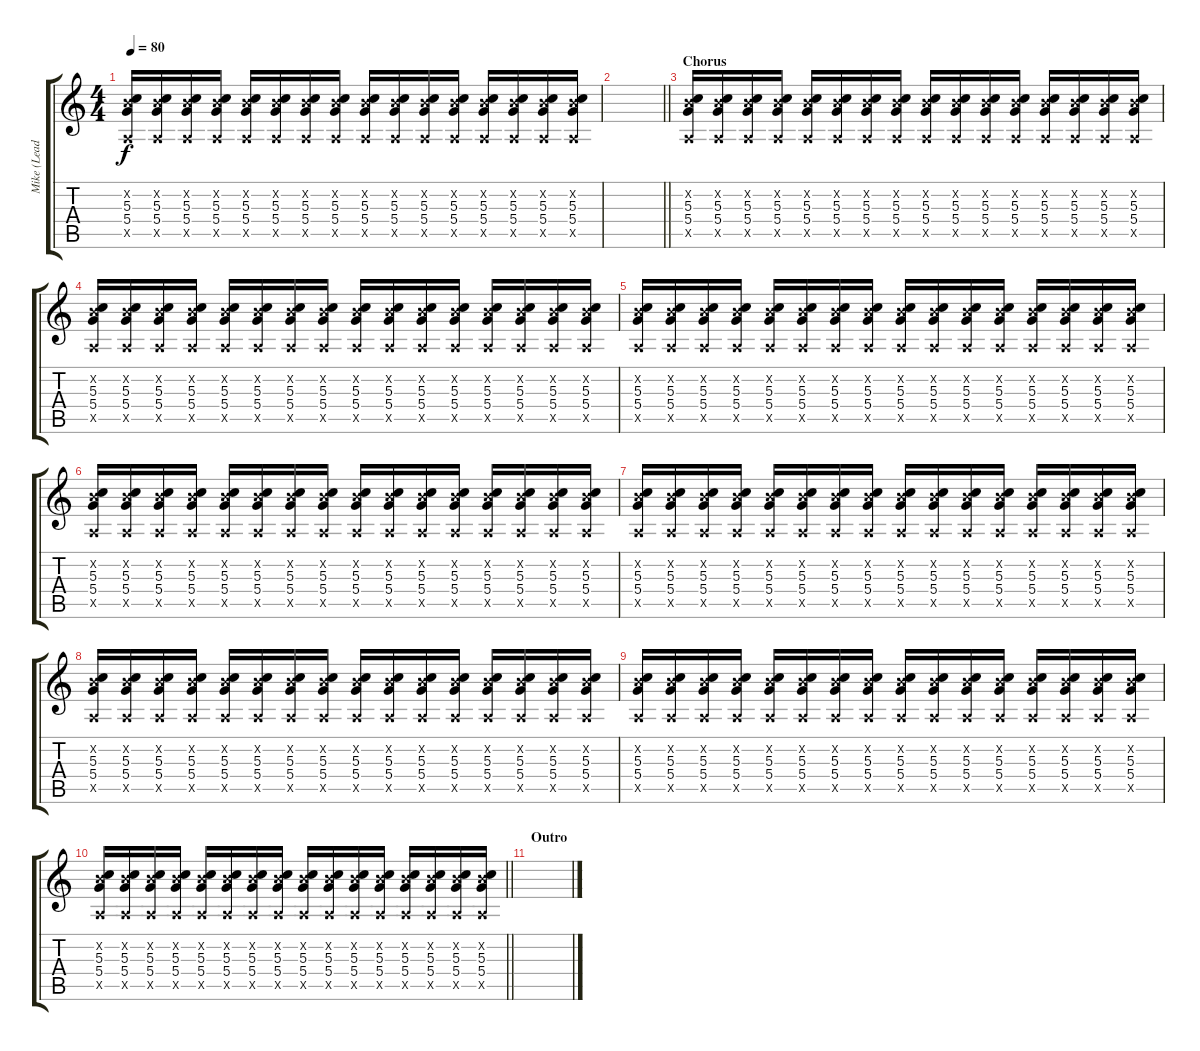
\track ("Mike (Lead)" "Mike (Lead") {instrument distortionguitar}
\staff {score tabs}
\tuning (E4 B3 G3 D3 A2 E2) {hide}
\ts (4 4)
\tempo 80
\clef g2
\ks c
(0.2{x} 5.3 5.4 0.5{x}).16{dy f} (0.2{x} 5.3 5.4 0.5{x}).16 (0.2{x} 5.3 5.4 0.5{x}).16 (0.2{x} 5.3 5.4 0.5{x}).16 (0.2{x} 5.3 5.4 0.5{x}).16 (0.2{x} 5.3 5.4 0.5{x}).16 (0.2{x} 5.3 5.4 0.5{x}).16 (0.2{x} 5.3 5.4 0.5{x}).16 (0.2{x} 5.3 5.4 0.5{x}).16 (0.2{x} 5.3 5.4 0.5{x}).16 (0.2{x} 5.3 5.4 0.5{x}).16 (0.2{x} 5.3 5.4 0.5{x}).16 (0.2{x} 5.3 5.4 0.5{x}).16 (0.2{x} 5.3 5.4 0.5{x}).16 (0.2{x} 5.3 5.4 0.5{x}).16 (0.2{x} 5.3 5.4 0.5{x}).16 |
\barLineRight lightlight
|
\section ("" "Chorus")
(0.2{x} 5.3 5.4 0.5{x}).16 (0.2{x} 5.3 5.4 0.5{x}).16 (0.2{x} 5.3 5.4 0.5{x}).16 (0.2{x} 5.3 5.4 0.5{x}).16 (0.2{x} 5.3 5.4 0.5{x}).16 (0.2{x} 5.3 5.4 0.5{x}).16 (0.2{x} 5.3 5.4 0.5{x}).16 (0.2{x} 5.3 5.4 0.5{x}).16 (0.2{x} 5.3 5.4 0.5{x}).16 (0.2{x} 5.3 5.4 0.5{x}).16 (0.2{x} 5.3 5.4 0.5{x}).16 (0.2{x} 5.3 5.4 0.5{x}).16 (0.2{x} 5.3 5.4 0.5{x}).16 (0.2{x} 5.3 5.4 0.5{x}).16 (0.2{x} 5.3 5.4 0.5{x}).16 (0.2{x} 5.3 5.4 0.5{x}).16 |
(0.2{x} 5.3 5.4 0.5{x}).16 (0.2{x} 5.3 5.4 0.5{x}).16 (0.2{x} 5.3 5.4 0.5{x}).16 (0.2{x} 5.3 5.4 0.5{x}).16 (0.2{x} 5.3 5.4 0.5{x}).16 (0.2{x} 5.3 5.4 0.5{x}).16 (0.2{x} 5.3 5.4 0.5{x}).16 (0.2{x} 5.3 5.4 0.5{x}).16 (0.2{x} 5.3 5.4 0.5{x}).16 (0.2{x} 5.3 5.4 0.5{x}).16 (0.2{x} 5.3 5.4 0.5{x}).16 (0.2{x} 5.3 5.4 0.5{x}).16 (0.2{x} 5.3 5.4 0.5{x}).16 (0.2{x} 5.3 5.4 0.5{x}).16 (0.2{x} 5.3 5.4 0.5{x}).16 (0.2{x} 5.3 5.4 0.5{x}).16 |
(0.2{x} 5.3 5.4 0.5{x}).16 (0.2{x} 5.3 5.4 0.5{x}).16 (0.2{x} 5.3 5.4 0.5{x}).16 (0.2{x} 5.3 5.4 0.5{x}).16 (0.2{x} 5.3 5.4 0.5{x}).16 (0.2{x} 5.3 5.4 0.5{x}).16 (0.2{x} 5.3 5.4 0.5{x}).16 (0.2{x} 5.3 5.4 0.5{x}).16 (0.2{x} 5.3 5.4 0.5{x}).16 (0.2{x} 5.3 5.4 0.5{x}).16 (0.2{x} 5.3 5.4 0.5{x}).16 (0.2{x} 5.3 5.4 0.5{x}).16 (0.2{x} 5.3 5.4 0.5{x}).16 (0.2{x} 5.3 5.4 0.5{x}).16 (0.2{x} 5.3 5.4 0.5{x}).16 (0.2{x} 5.3 5.4 0.5{x}).16 |
(0.2{x} 5.3 5.4 0.5{x}).16 (0.2{x} 5.3 5.4 0.5{x}).16 (0.2{x} 5.3 5.4 0.5{x}).16 (0.2{x} 5.3 5.4 0.5{x}).16 (0.2{x} 5.3 5.4 0.5{x}).16 (0.2{x} 5.3 5.4 0.5{x}).16 (0.2{x} 5.3 5.4 0.5{x}).16 (0.2{x} 5.3 5.4 0.5{x}).16 (0.2{x} 5.3 5.4 0.5{x}).16 (0.2{x} 5.3 5.4 0.5{x}).16 (0.2{x} 5.3 5.4 0.5{x}).16 (0.2{x} 5.3 5.4 0.5{x}).16 (0.2{x} 5.3 5.4 0.5{x}).16 (0.2{x} 5.3 5.4 0.5{x}).16 (0.2{x} 5.3 5.4 0.5{x}).16 (0.2{x} 5.3 5.4 0.5{x}).16 |
(0.2{x} 5.3 5.4 0.5{x}).16 (0.2{x} 5.3 5.4 0.5{x}).16 (0.2{x} 5.3 5.4 0.5{x}).16 (0.2{x} 5.3 5.4 0.5{x}).16 (0.2{x} 5.3 5.4 0.5{x}).16 (0.2{x} 5.3 5.4 0.5{x}).16 (0.2{x} 5.3 5.4 0.5{x}).16 (0.2{x} 5.3 5.4 0.5{x}).16 (0.2{x} 5.3 5.4 0.5{x}).16 (0.2{x} 5.3 5.4 0.5{x}).16 (0.2{x} 5.3 5.4 0.5{x}).16 (0.2{x} 5.3 5.4 0.5{x}).16 (0.2{x} 5.3 5.4 0.5{x}).16 (0.2{x} 5.3 5.4 0.5{x}).16 (0.2{x} 5.3 5.4 0.5{x}).16 (0.2{x} 5.3 5.4 0.5{x}).16 |
(0.2{x} 5.3 5.4 0.5{x}).16 (0.2{x} 5.3 5.4 0.5{x}).16 (0.2{x} 5.3 5.4 0.5{x}).16 (0.2{x} 5.3 5.4 0.5{x}).16 (0.2{x} 5.3 5.4 0.5{x}).16 (0.2{x} 5.3 5.4 0.5{x}).16 (0.2{x} 5.3 5.4 0.5{x}).16 (0.2{x} 5.3 5.4 0.5{x}).16 (0.2{x} 5.3 5.4 0.5{x}).16 (0.2{x} 5.3 5.4 0.5{x}).16 (0.2{x} 5.3 5.4 0.5{x}).16 (0.2{x} 5.3 5.4 0.5{x}).16 (0.2{x} 5.3 5.4 0.5{x}).16 (0.2{x} 5.3 5.4 0.5{x}).16 (0.2{x} 5.3 5.4 0.5{x}).16 (0.2{x} 5.3 5.4 0.5{x}).16 |
(0.2{x} 5.3 5.4 0.5{x}).16 (0.2{x} 5.3 5.4 0.5{x}).16 (0.2{x} 5.3 5.4 0.5{x}).16 (0.2{x} 5.3 5.4 0.5{x}).16 (0.2{x} 5.3 5.4 0.5{x}).16 (0.2{x} 5.3 5.4 0.5{x}).16 (0.2{x} 5.3 5.4 0.5{x}).16 (0.2{x} 5.3 5.4 0.5{x}).16 (0.2{x} 5.3 5.4 0.5{x}).16 (0.2{x} 5.3 5.4 0.5{x}).16 (0.2{x} 5.3 5.4 0.5{x}).16 (0.2{x} 5.3 5.4 0.5{x}).16 (0.2{x} 5.3 5.4 0.5{x}).16 (0.2{x} 5.3 5.4 0.5{x}).16 (0.2{x} 5.3 5.4 0.5{x}).16 (0.2{x} 5.3 5.4 0.5{x}).16 |
\barLineRight lightlight
(0.2{x} 5.3 5.4 0.5{x}).16 (0.2{x} 5.3 5.4 0.5{x}).16 (0.2{x} 5.3 5.4 0.5{x}).16 (0.2{x} 5.3 5.4 0.5{x}).16 (0.2{x} 5.3 5.4 0.5{x}).16 (0.2{x} 5.3 5.4 0.5{x}).16 (0.2{x} 5.3 5.4 0.5{x}).16 (0.2{x} 5.3 5.4 0.5{x}).16 (0.2{x} 5.3 5.4 0.5{x}).16 (0.2{x} 5.3 5.4 0.5{x}).16 (0.2{x} 5.3 5.4 0.5{x}).16 (0.2{x} 5.3 5.4 0.5{x}).16 (0.2{x} 5.3 5.4 0.5{x}).16 (0.2{x} 5.3 5.4 0.5{x}).16 (0.2{x} 5.3 5.4 0.5{x}).16 (0.2{x} 5.3 5.4 0.5{x}).16 |
\section ("" "Outro")
